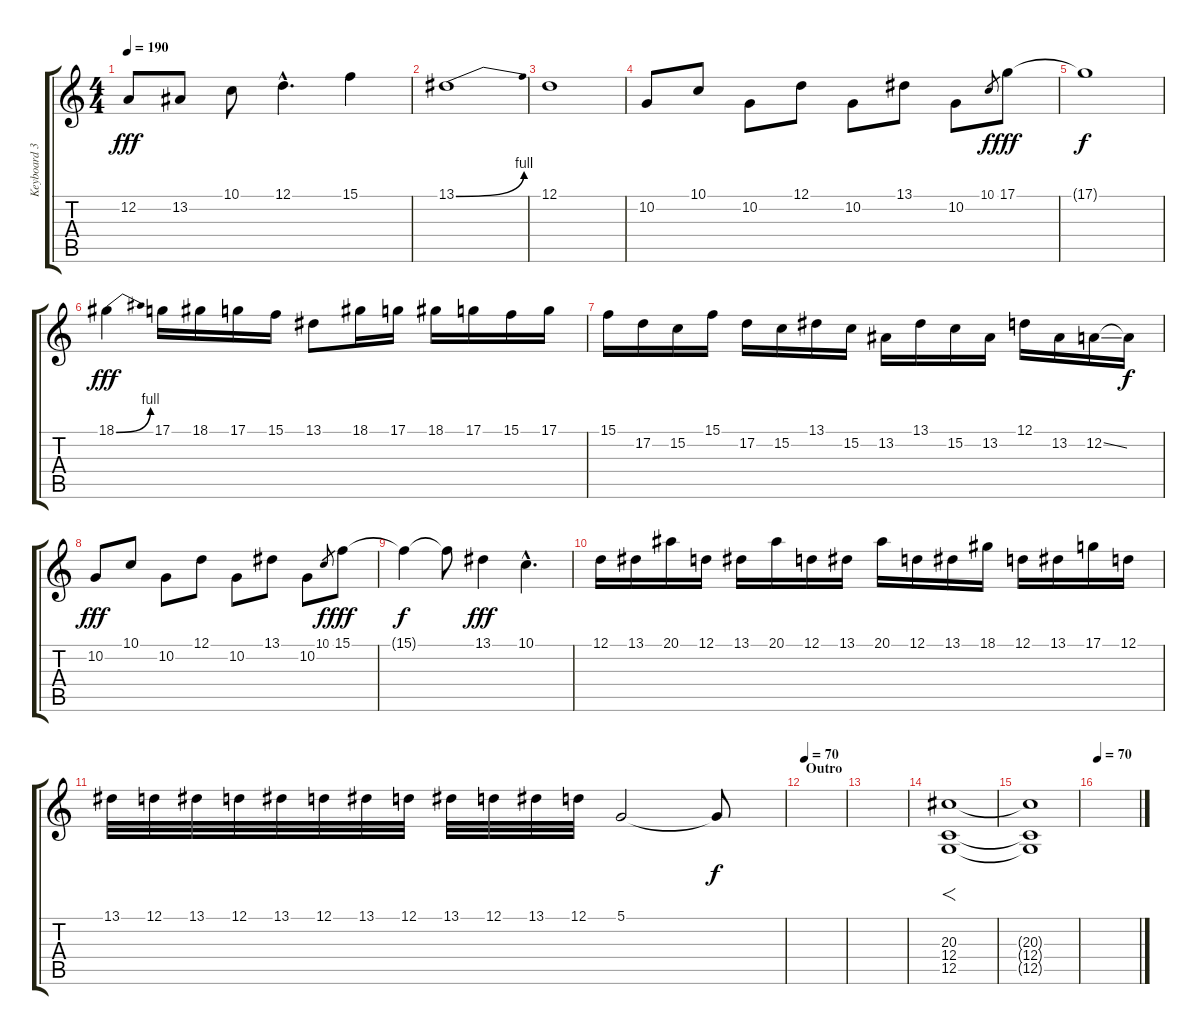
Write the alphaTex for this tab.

\track ("Keyboard 3" "Keyboard 3") {instrument lead1square}
\staff {score tabs}
\tuning (D4 A3 F3 C3 G2 C2) {hide}
\ts (4 4)
\tempo 190
\clef g2
\ks c
12.2.8{dy fff} 13.2.8 10.1.8 12.1{hac}.4{d} 15.1.4 |
13.1{be (bend 0 0 60 4)}.1 |
12.1.1 |
10.2.8 10.1.8 10.2.8 12.1.8 10.2.8 13.1.8 10.2.8 10.1.8{gr dy f} 17.1.8{dy fff} |
17.1{t}.1{dy f} |
18.1{be (bend 0 0 60 4)}.4{dy fff} 17.1.16 18.1.16 17.1.16 15.1.16 13.1.8 18.1.16 17.1.16 18.1.16 17.1.16 15.1.16 17.1.16 |
15.1.16 17.2.16 15.2.16 15.1.16 17.2.16 15.2.16 13.1.16 15.2.16 13.2.16 13.1.16 15.2.16 13.2.16 12.1.16 13.2.16 12.2{ss}.16 12.2{t}.16{dy f} |
10.2.8{dy fff} 10.1.8 10.2.8 12.1.8 10.2.8 13.1.8 10.2.8 10.1.8{gr dy f} 15.1.8{dy fff} |
15.1{t}.4{dy f} 15.1{t}.8 13.1.4{dy fff} 10.1{hac}.4{d} |
12.1.16 13.1.16 20.1.16 12.1.16 13.1.16 20.1.16 12.1.16 13.1.16 20.1.16 12.1.16 13.1.16 18.1.16 12.1.16 13.1.16 17.1.16 12.1.16 |
13.1.32 12.1.32 13.1.32 12.1.32 13.1.32 12.1.32 13.1.32 12.1.32 13.1.32 12.1.32 13.1.32 12.1.32 5.1.2 5.1{t}.8{dy f} |
\section ("" "Outro")
\tempo 70
|
|
(20.3 12.4 12.5).1{f volume 0 instrument applause} |
(20.3{t} 12.4{t} 12.5{t}).1 |
\tempo 70
